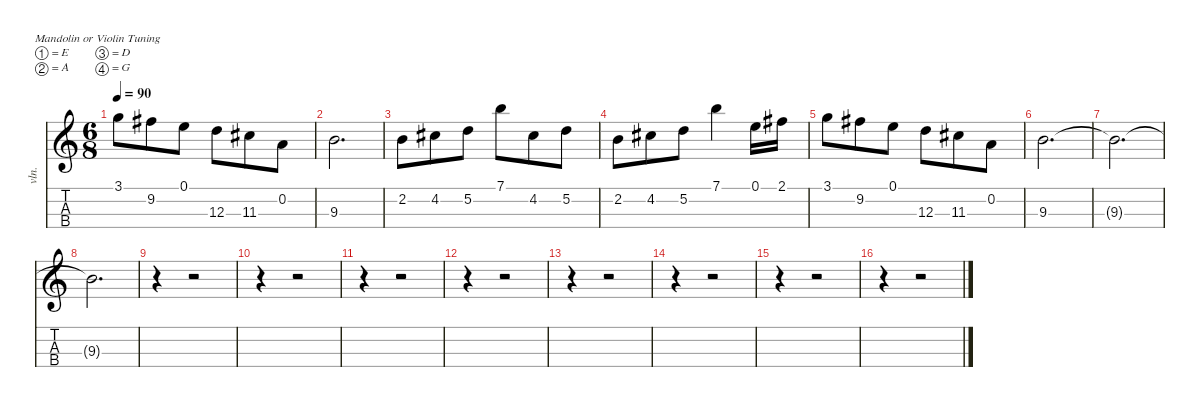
\defaultSystemsLayout 4
\hideDynamics
\bracketExtendMode nobrackets
\otherSystemsTrackNameOrientation horizontal
\track ("Gavin Wright" "vln.") {instrument violin}
\staff {score tabs}
\tuning (E5 A4 D4 G3)
\ts (6 8)
\tempo 90
\clef g2
\ks c
3.1.8{dy f} 9.2{acc #}.8 0.1.8 12.3.8 11.3{acc #}.8 0.2.8 |
9.3.2{d} |
2.2.8 4.2{acc #}.8 5.2.8 7.1.8 4.2{acc #}.8 5.2.8 |
2.2.8 4.2{acc #}.8 5.2.8 7.1.4 0.1.16 2.1{acc #}.16 |
3.1.8 9.2{acc #}.8 0.1.8 12.3.8 11.3{acc #}.8 0.2.8 |
9.3.2{d} |
9.3{t}.2{d} |
9.3{t}.2{d} |
r.4 r.2 |
r.4 r.2 |
r.4 r.2 |
r.4 r.2 |
r.4 r.2 |
r.4 r.2 |
r.4 r.2 |
r.4 r.2
